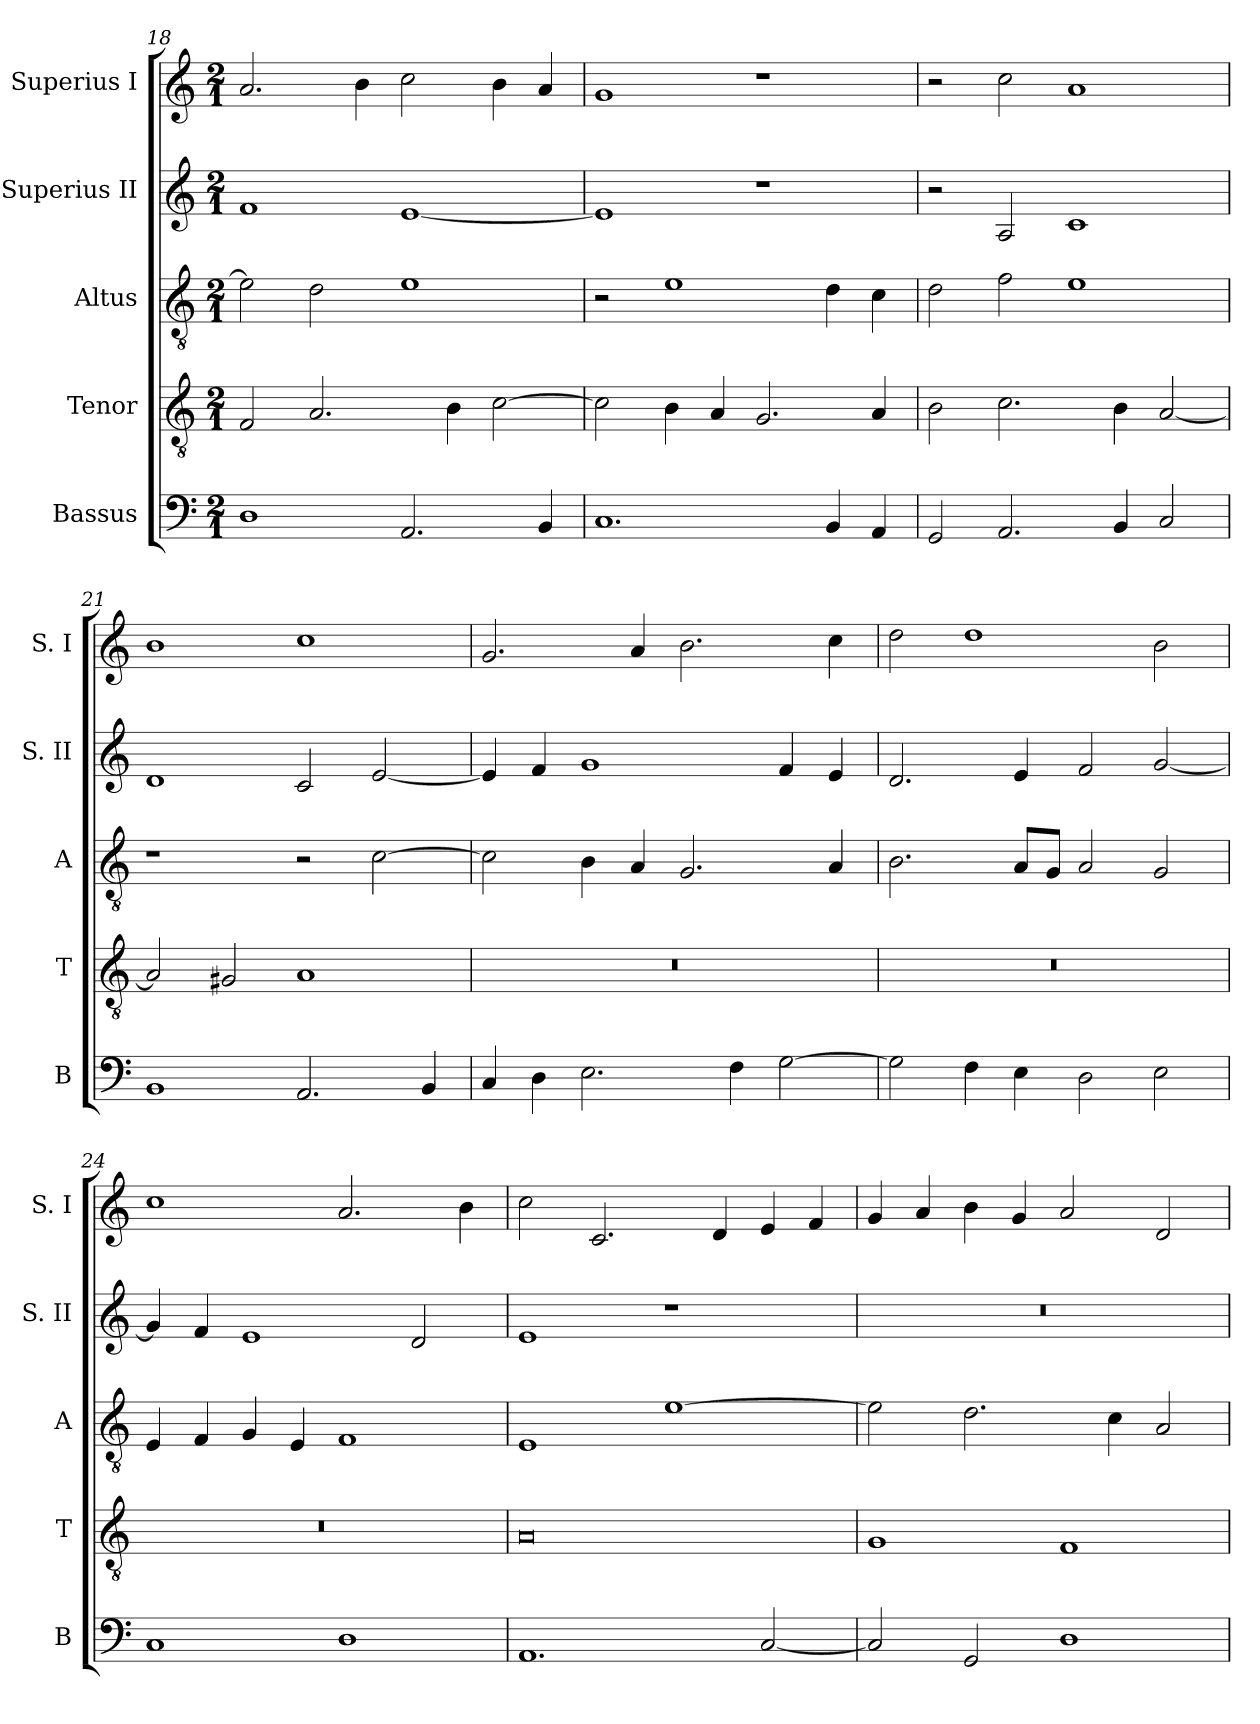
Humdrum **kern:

**kern	**kern	**kern	**kern	**kern
*part5	*part4	*part3	*part2	*part1
*staff5	*staff4	*staff3	*staff2	*staff1
*I"Bassus	*I"Tenor	*I"Altus	*I"Superius II	*I"Superius I
*I'B	*I'T	*I'A	*I'S. II	*I'S. I
*clefF4	*clefGv2	*clefGv2	*clefG2	*clefG2
*k[]	*k[]	*k[]	*k[]	*k[]
*C:	*C:	*C:	*C:	*C:
*M2/1	*M2/1	*M2/1	*M2/1	*M2/1
=18	=18	=18	=18	=18
1D	2F	2e]	1f	2.a
.	2.A	2d	.	.
.	.	.	.	4b
2.AA	.	1e	[1e	2cc
.	4B	.	.	.
.	[2c	.	.	4b
4BB	.	.	.	4a
=19	=19	=19	=19	=19
1.C	2c]	2r	1e]	1g
.	4B	1e	.	.
.	4A	.	.	.
.	2.G	.	1r	1r
4BB	.	4d	.	.
4AA	4A	4c	.	.
=20	=20	=20	=20	=20
2GG	2B	2d	2r	2r
2.AA	2.c	2f	2A	2cc
.	.	1e	1c	1a
4BB	4B	.	.	.
2C	[2A	.	.	.
=21	=21	=21	=21	=21
1BB	2A]	1r	1d	1b
.	2G#X	.	.	.
2.AA	1A	2r	2c	1cc
.	.	[2c	[2e	.
4BB	.	.	.	.
=22	=22	=22	=22	=22
4C	0r	2c]	4e]	2.g
4D	.	.	4f	.
2.E	.	4B	1g	.
.	.	4A	.	4a
.	.	2.G	.	2.b
4F	.	.	.	.
[2G	.	.	4f	.
.	.	4A	4e	4cc
=23	=23	=23	=23	=23
2G]	0r	2.B	2.d	2dd
4F	.	.	.	1dd
4E	.	8AL	4e	.
.	.	8GJ	.	.
2D	.	2A	2f	.
2E	.	2G	[2g	2b
=24	=24	=24	=24	=24
1C	0r	4E	4g]	1cc
.	.	4F	4f	.
.	.	4G	1e	.
.	.	4E	.	.
1D	.	1F	.	2.a
.	.	.	2d	.
.	.	.	.	4b
=25	=25	=25	=25	=25
1.AA	0A	1E	1e	2cc
.	.	.	.	2.c
.	.	[1e	1r	.
.	.	.	.	4d
[2C	.	.	.	4e
.	.	.	.	4f
=26	=26	=26	=26	=26
2C]	1G	2e]	0r	4g
.	.	.	.	4a
2GG	.	2.d	.	4b
.	.	.	.	4g
1D	1F	.	.	2a
.	.	4c	.	.
.	.	2A	.	2d
=	=	=	=	=
*-	*-	*-	*-	*-
